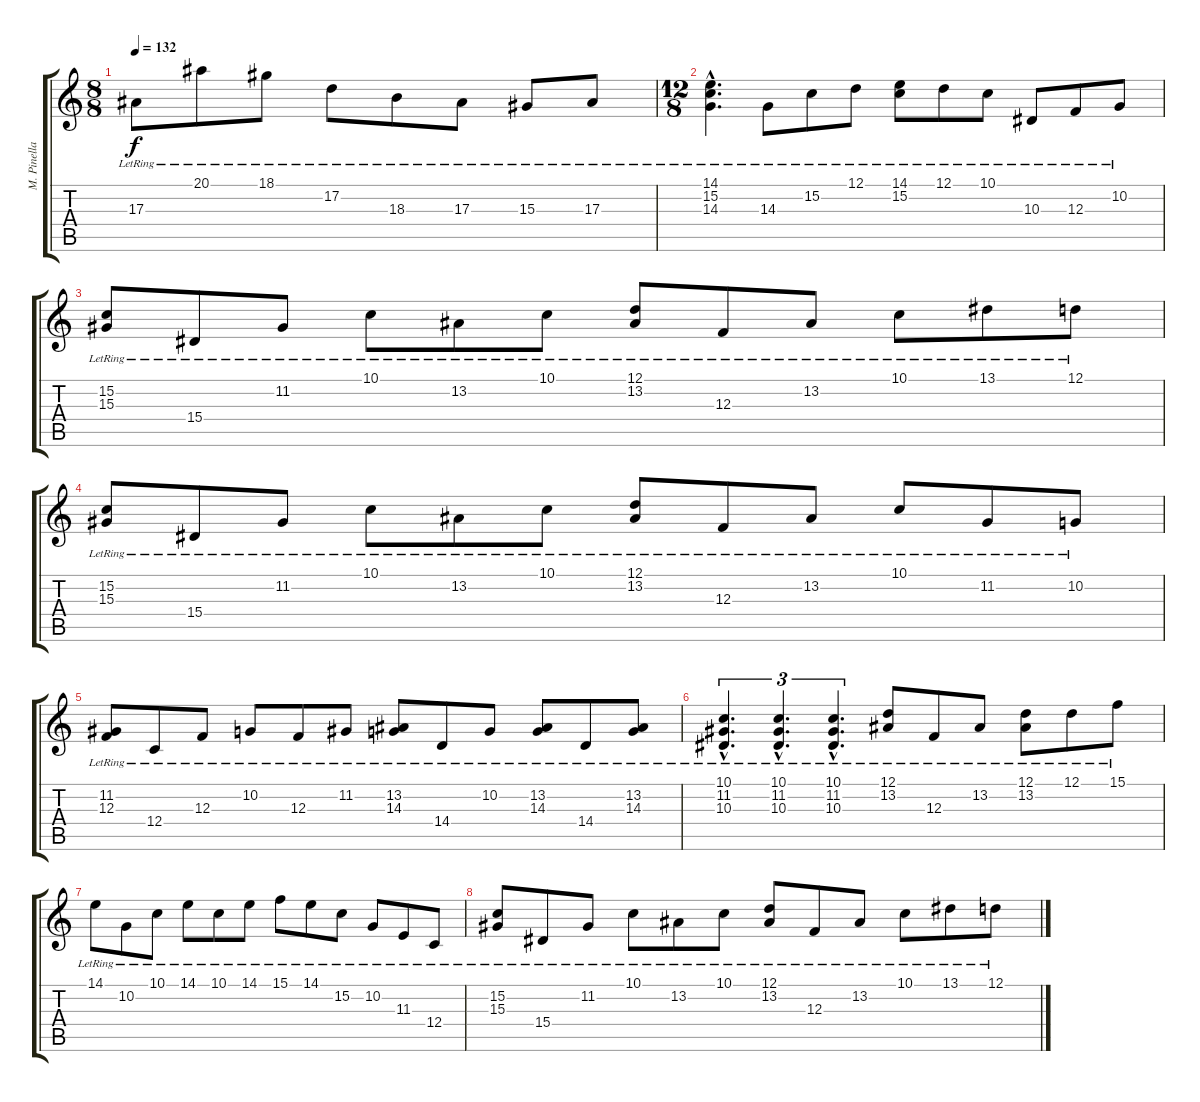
\track ("M. Pinella [Piano, Add. Guitar]" "M. Pinella") {instrument pad1newage}
\staff {score tabs}
\tuning (D4 A3 F3 C3 G2 D2) {hide}
\ts (8 8)
\tempo 132
\clef g2
\ks c
17.3{lr}.8{dy f} 20.1{lr}.8 18.1{lr}.8 17.2{lr}.8 18.3{lr}.8 17.3{lr}.8 15.3{lr}.8 17.3{lr}.8 |
\ts (12 8)
(14.1{hac lr} 15.2{hac lr} 14.3{hac lr}).4{d instrument brightacousticpiano} 14.3{lr}.8 15.2{lr}.8 12.1{lr}.8 (14.1{lr} 15.2{lr}).8 12.1{lr}.8 10.1{lr}.8 10.3{lr}.8 12.3{lr}.8 10.2{lr}.8 |
(15.2{lr} 15.3{lr}).8 15.4{lr}.8 11.2{lr}.8 10.1{lr}.8 13.2{lr}.8 10.1{lr}.8 (12.1{lr} 13.2{lr}).8 12.3{lr}.8 13.2{lr}.8 10.1{lr}.8 13.1{lr}.8 12.1{lr}.8 |
(15.2{lr} 15.3{lr}).8 15.4{lr}.8 11.2{lr}.8 10.1{lr}.8 13.2{lr}.8 10.1{lr}.8 (12.1{lr} 13.2{lr}).8 12.3{lr}.8 13.2{lr}.8 10.1{lr}.8 11.2{lr}.8 10.2{lr}.8 |
(11.2{lr} 12.3{lr}).8 12.4{lr}.8 12.3{lr}.8 10.2{lr}.8 12.3{lr}.8 11.2{lr}.8 (13.2{lr} 14.3{lr}).8 14.4{lr}.8 10.2{lr}.8 (13.2{lr} 14.3{lr}).8 14.4{lr}.8 (13.2{lr} 14.3{lr}).8 |
(10.1{hac lr} 11.2{hac lr} 10.3{hac lr}).4{d tu (3 2)} (10.1{hac lr} 11.2{hac lr} 10.3{hac lr}).4{d tu (3 2)} (10.1{hac lr} 11.2{hac lr} 10.3{hac lr}).4{d tu (3 2)} (12.1{lr} 13.2{lr}).8 12.3{lr}.8 13.2{lr}.8 (12.1{lr} 13.2{lr}).8 12.1{lr}.8 15.1{lr}.8 |
14.1{lr}.8 10.2{lr}.8 10.1{lr}.8 14.1{lr}.8 10.1{lr}.8 14.1{lr}.8 15.1{lr}.8 14.1{lr}.8 15.2{lr}.8 10.2{lr}.8 11.3{lr}.8 12.4{lr}.8 |
(15.2{lr} 15.3{lr}).8 15.4{lr}.8 11.2{lr}.8 10.1{lr}.8 13.2{lr}.8 10.1{lr}.8 (12.1{lr} 13.2{lr}).8 12.3{lr}.8 13.2{lr}.8 10.1{lr}.8 13.1{lr}.8 12.1{lr}.8
